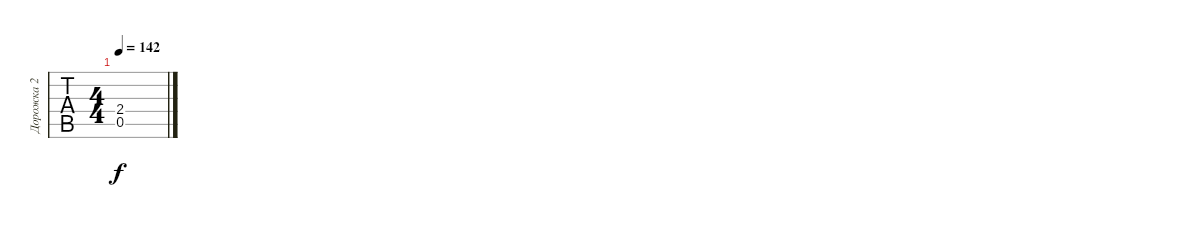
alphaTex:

\track ("Дорожка 2" "Дорожка 2") {instrument electricguitarclean}
\staff {tabs}
\tuning (Eb4 Bb3 Gb3 Db3 Ab2 Eb2) {hide}
\ts (4 4)
\tempo 142
\clef g2
\ks c
(2.4{t} 0.5{t}).1{dy f}
